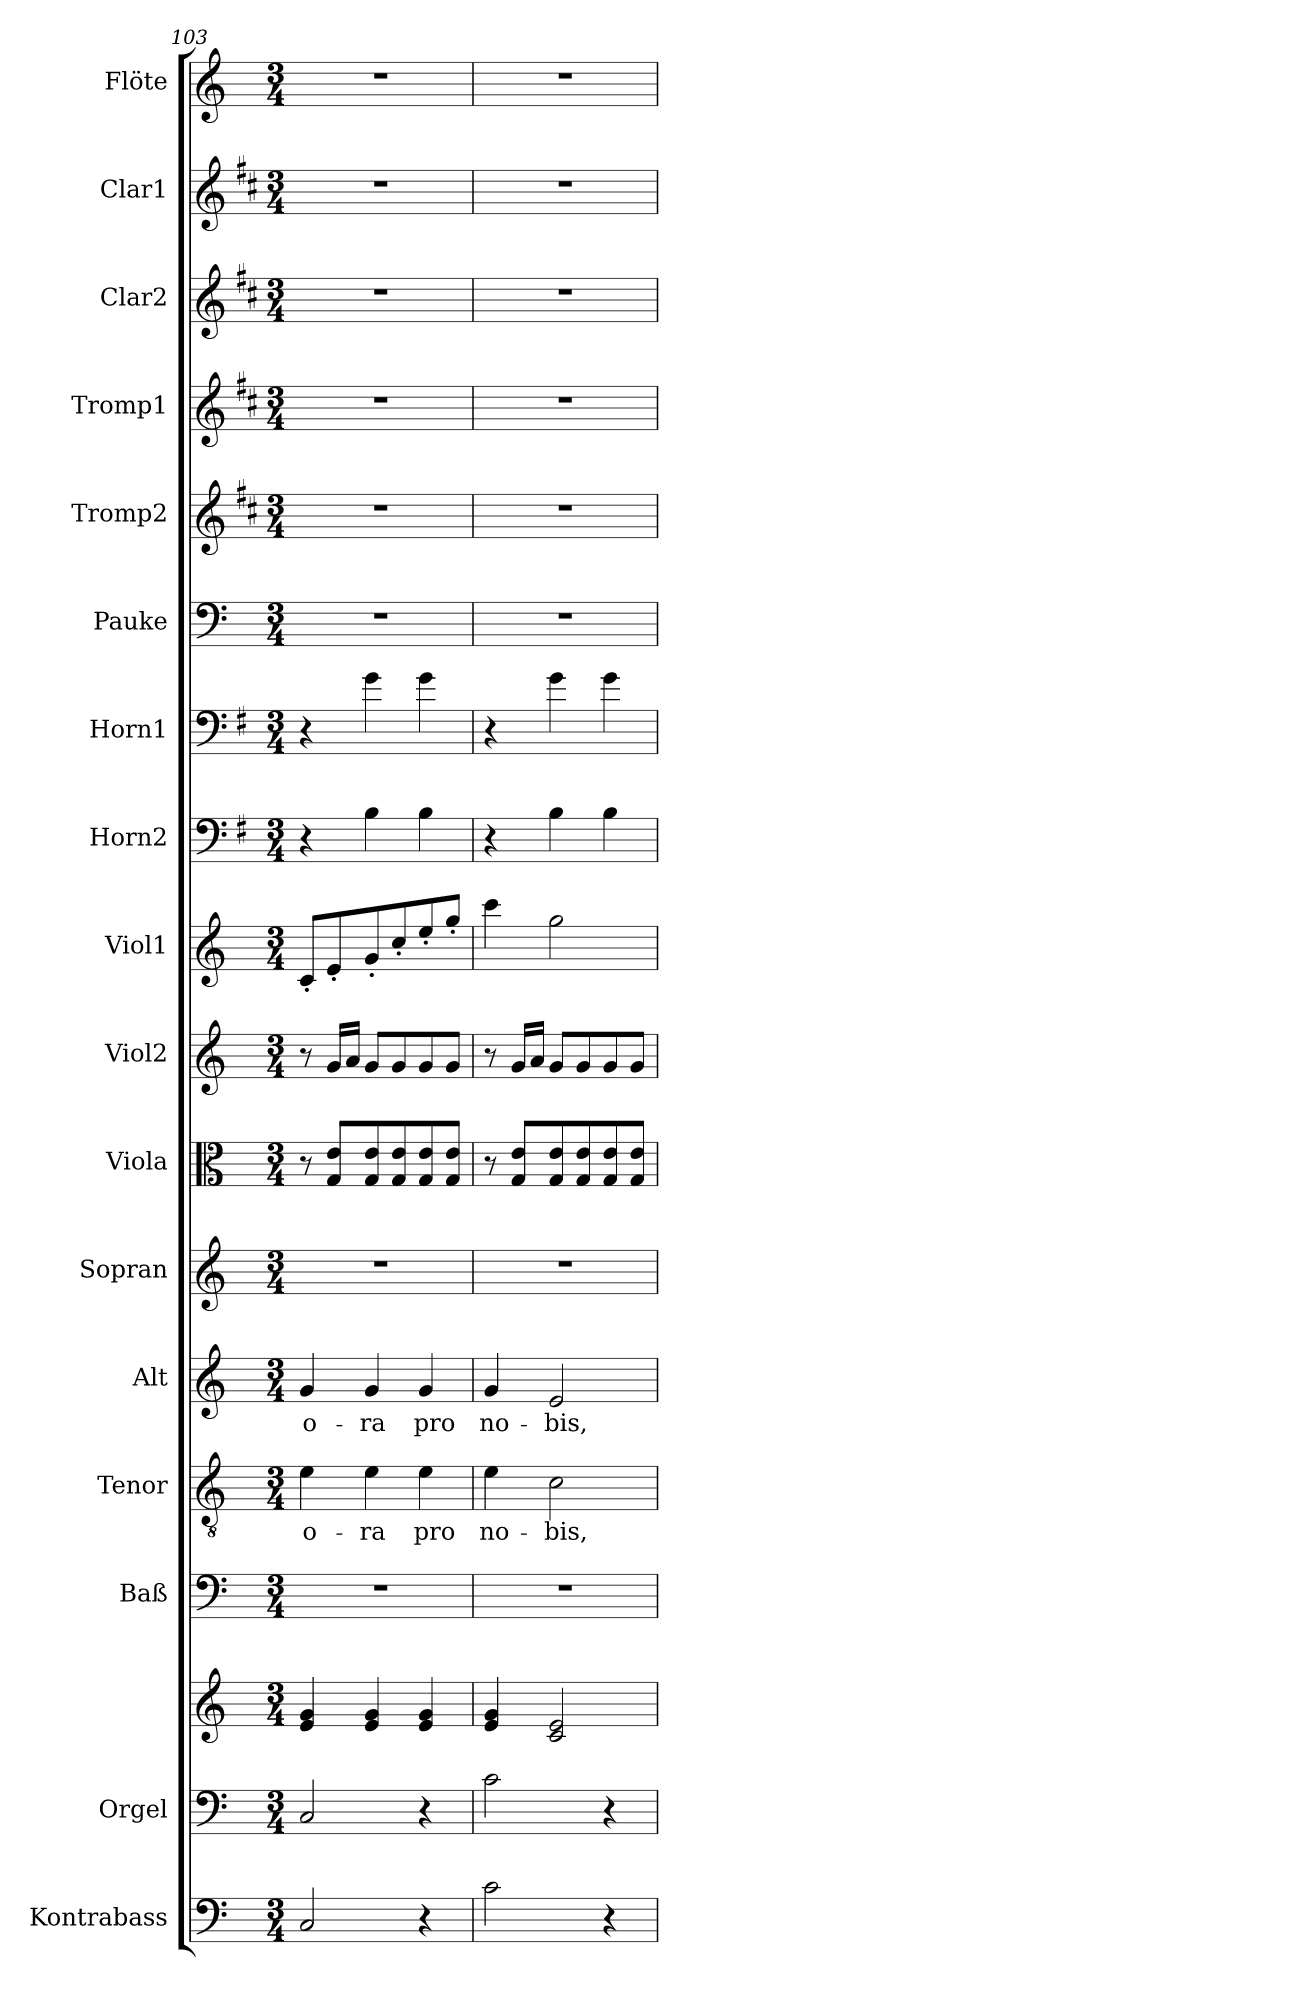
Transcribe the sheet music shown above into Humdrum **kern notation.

**kern	**kern	**kern	**kern	**kern	**text	**kern	**text	**kern	**kern	**kern	**kern	**kern	**kern	**kern	**kern	**kern	**kern	**kern	**kern
*part17	*part16	*part16	*part15	*part14	*part14	*part13	*part13	*part12	*part11	*part10	*part9	*part8	*part7	*part6	*part5	*part4	*part3	*part2	*part1
*staff18	*staff17	*staff16	*staff15	*staff14	*staff14	*staff13	*staff13	*staff12	*staff11	*staff10	*staff9	*staff8	*staff7	*staff6	*staff5	*staff4	*staff3	*staff2	*staff1
*I"Kontrabass	*I"Orgel	*	*I"Baß	*I"Tenor	*	*I"Alt	*	*I"Sopran	*I"Viola	*I"Viol2	*I"Viol1	*I"Horn2	*I"Horn1	*I"Pauke	*I"Tromp2	*I"Tromp1	*I"Clar2	*I"Clar1	*I"Flöte
*I'Kb	*	*	*I'B	*I'T	*	*I'A	*	*I'S	*I'Vla	*I'Vl2	*I'Vl1	*I'Hr2	*I'Hr1	*I'Pk	*I'Tr2	*I'Tr1	*I'Cl2	*I'Cl1	*I'Fl
!!LO:PB:g=z
*clefF4	*clefF4	*clefG2	*clefF4	*clefGv2	*	*clefG2	*	*clefG2	*clefC3	*clefG2	*clefG2	*clefF4	*clefF4	*clefF4	*clefG2	*clefG2	*clefG2	*clefG2	*clefG2
*ITrd7c12	*	*	*	*	*	*	*	*	*	*	*	*ITrd4c7	*ITrd4c7	*	*ITrd1c2	*ITrd1c2	*ITrd1c2	*ITrd1c2	*
*k[]	*k[]	*k[]	*k[]	*k[]	*	*k[]	*	*k[]	*k[]	*k[]	*k[]	*k[]	*k[]	*k[]	*k[]	*k[]	*k[]	*k[]	*k[]
*C:	*C:	*C:	*C:	*C:	*	*C:	*	*C:	*C:	*C:	*C:	*C:	*C:	*C:	*C:	*C:	*C:	*C:	*C:
*M3/4	*M3/4	*M3/4	*M3/4	*M3/4	*	*M3/4	*	*M3/4	*M3/4	*M3/4	*M3/4	*M3/4	*M3/4	*M3/4	*M3/4	*M3/4	*M3/4	*M3/4	*M3/4
=103	=103	=103	=103	=103	=103	=103	=103	=103	=103	=103	=103	=103	=103	=103	=103	=103	=103	=103	=103
!	!	!	!	!	!LO:LY:b	!	!LO:LY:b	!	!	!	!	!	!	!	!	!	!	!	!
2CC/	2C/	4e/ 4g/	2.r	4e\	o-	4g/	o-	2.r	8r	8r	8c'</L	4r	4r	2.r	2.r	2.r	2.r	2.r	2.r
.	.	.	.	.	.	.	.	.	8G/ 8e/L	16g/LL	8e'</	.	.	.	.	.	.	.	.
.	.	.	.	.	.	.	.	.	.	16a/JJ	.	.	.	.	.	.	.	.	.
!	!	!	!	!	!LO:LY:b	!	!LO:LY:b	!	!	!	!	!	!	!	!	!	!	!	!
.	.	4e/ 4g/	.	4e\	-ra	4g/	-ra	.	8G/ 8e/	8g/L	8g'</	4E\	4c\	.	.	.	.	.	.
.	.	.	.	.	.	.	.	.	8G/ 8e/	8g/	8cc'</	.	.	.	.	.	.	.	.
!	!	!	!	!	!LO:LY:b	!	!LO:LY:b	!	!	!	!	!	!	!	!	!	!	!	!
4r	4r	4e/ 4g/	.	4e\	pro	4g/	pro	.	8G/ 8e/	8g/	8ee'</	4E\	4c\	.	.	.	.	.	.
.	.	.	.	.	.	.	.	.	8G/ 8e/J	8g/J	8gg'</J	.	.	.	.	.	.	.	.
=104	=104	=104	=104	=104	=104	=104	=104	=104	=104	=104	=104	=104	=104	=104	=104	=104	=104	=104	=104
!	!	!	!	!	!LO:LY:b	!	!LO:LY:b	!	!	!	!	!	!	!	!	!	!	!	!
2C\	2c\	4e/ 4g/	2.r	4e\	no-	4g/	no-	2.r	8r	8r	4ccc\	4r	4r	2.r	2.r	2.r	2.r	2.r	2.r
.	.	.	.	.	.	.	.	.	8G/ 8e/L	16g/LL	.	.	.	.	.	.	.	.	.
.	.	.	.	.	.	.	.	.	.	16a/JJ	.	.	.	.	.	.	.	.	.
!	!	!	!	!	!LO:LY:b	!	!LO:LY:b	!	!	!	!	!	!	!	!	!	!	!	!
.	.	2c/ 2e/	.	2c\	-bis,	2e/	-bis,	.	8G/ 8e/	8g/L	2gg\	4E\	4c\	.	.	.	.	.	.
.	.	.	.	.	.	.	.	.	8G/ 8e/	8g/	.	.	.	.	.	.	.	.	.
4r	4r	.	.	.	.	.	.	.	8G/ 8e/	8g/	.	4E\	4c\	.	.	.	.	.	.
.	.	.	.	.	.	.	.	.	8G/ 8e/J	8g/J	.	.	.	.	.	.	.	.	.
=	=	=	=	=	=	=	=	=	=	=	=	=	=	=	=	=	=	=	=
*-	*-	*-	*-	*-	*-	*-	*-	*-	*-	*-	*-	*-	*-	*-	*-	*-	*-	*-	*-
